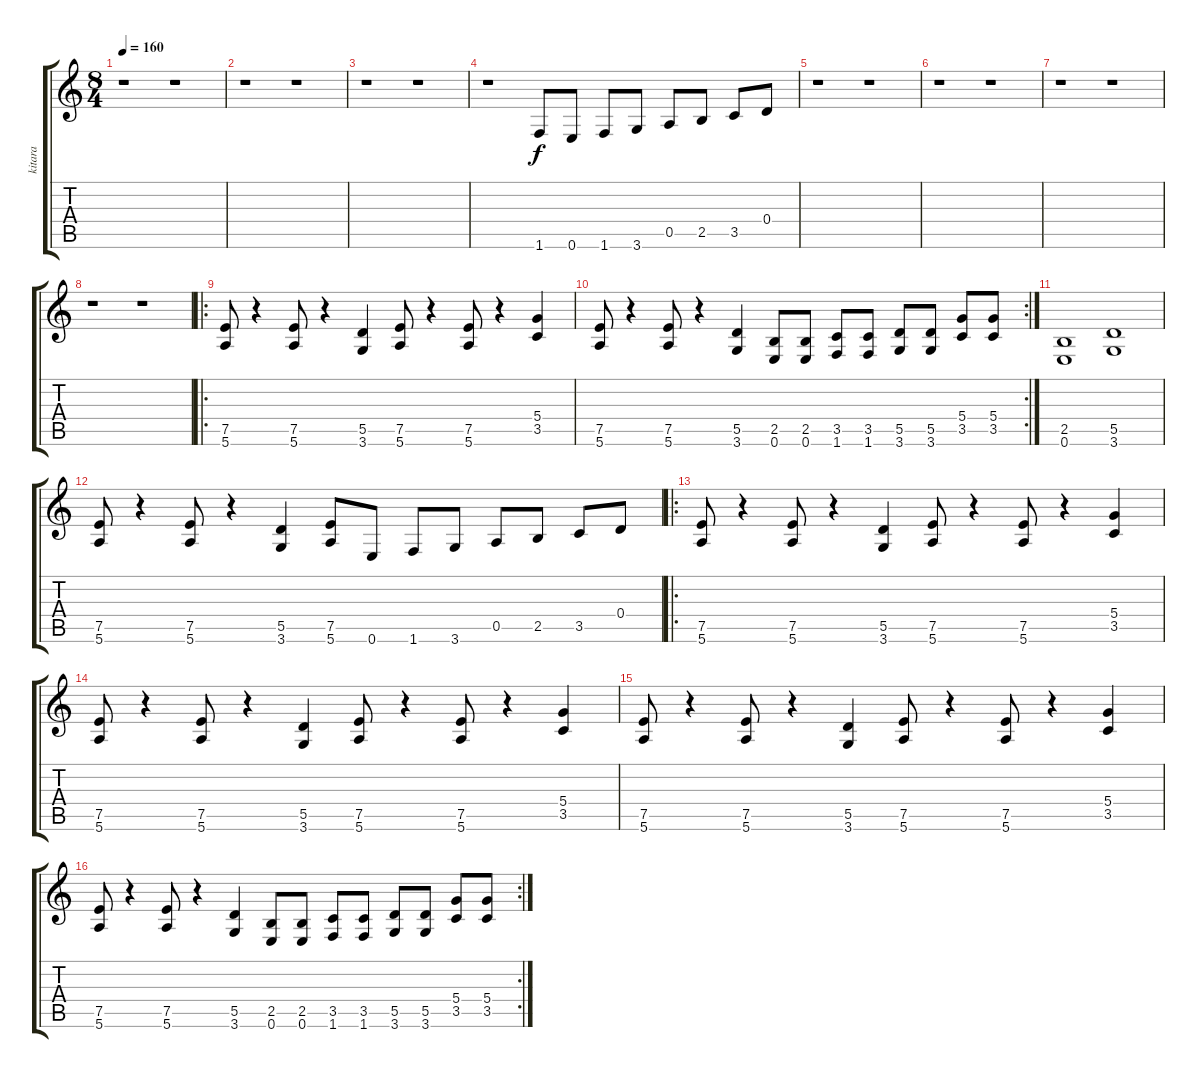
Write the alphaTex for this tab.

\track ("kitara" "kitara") {instrument overdrivenguitar}
\staff {score tabs}
\tuning (E4 B3 G3 D3 A2 E2) {hide}
\ts (8 4)
\tempo 160
\clef g2
\ks c
r.1{dy f instrument overdrivenguitar} r.1 |
r.1 r.1 |
r.1 r.1 |
r.1 1.6.8 0.6.8 1.6.8 3.6.8 0.5.8 2.5.8 3.5.8 0.4.8 |
r.1 r.1 |
r.1 r.1 |
r.1 r.1 |
r.1 r.1 |
\ro
(7.5 5.6).8 r.4 (7.5 5.6).8 r.4 (5.5 3.6).4 (7.5 5.6).8 r.4 (7.5 5.6).8 r.4 (5.4 3.5).4 |
\rc 2
(7.5 5.6).8 r.4 (7.5 5.6).8 r.4 (5.5 3.6).4 (2.5 0.6).8 (2.5 0.6).8 (3.5 1.6).8 (3.5 1.6).8 (5.5 3.6).8 (5.5 3.6).8 (5.4 3.5).8 (5.4 3.5).8 |
(2.5 0.6).1 (5.5 3.6).1 |
(7.5 5.6).8 r.4 (7.5 5.6).8 r.4 (5.5 3.6).4 (7.5 5.6).8 0.6.8 1.6.8 3.6.8 0.5.8 2.5.8 3.5.8 0.4.8 |
\ro
(7.5 5.6).8 r.4 (7.5 5.6).8 r.4 (5.5 3.6).4 (7.5 5.6).8 r.4 (7.5 5.6).8 r.4 (5.4 3.5).4 |
(7.5 5.6).8 r.4 (7.5 5.6).8 r.4 (5.5 3.6).4 (7.5 5.6).8 r.4 (7.5 5.6).8 r.4 (5.4 3.5).4 |
(7.5 5.6).8 r.4 (7.5 5.6).8 r.4 (5.5 3.6).4 (7.5 5.6).8 r.4 (7.5 5.6).8 r.4 (5.4 3.5).4 |
\rc 2
(7.5 5.6).8 r.4 (7.5 5.6).8 r.4 (5.5 3.6).4 (2.5 0.6).8 (2.5 0.6).8 (3.5 1.6).8 (3.5 1.6).8 (5.5 3.6).8 (5.5 3.6).8 (5.4 3.5).8 (5.4 3.5).8
